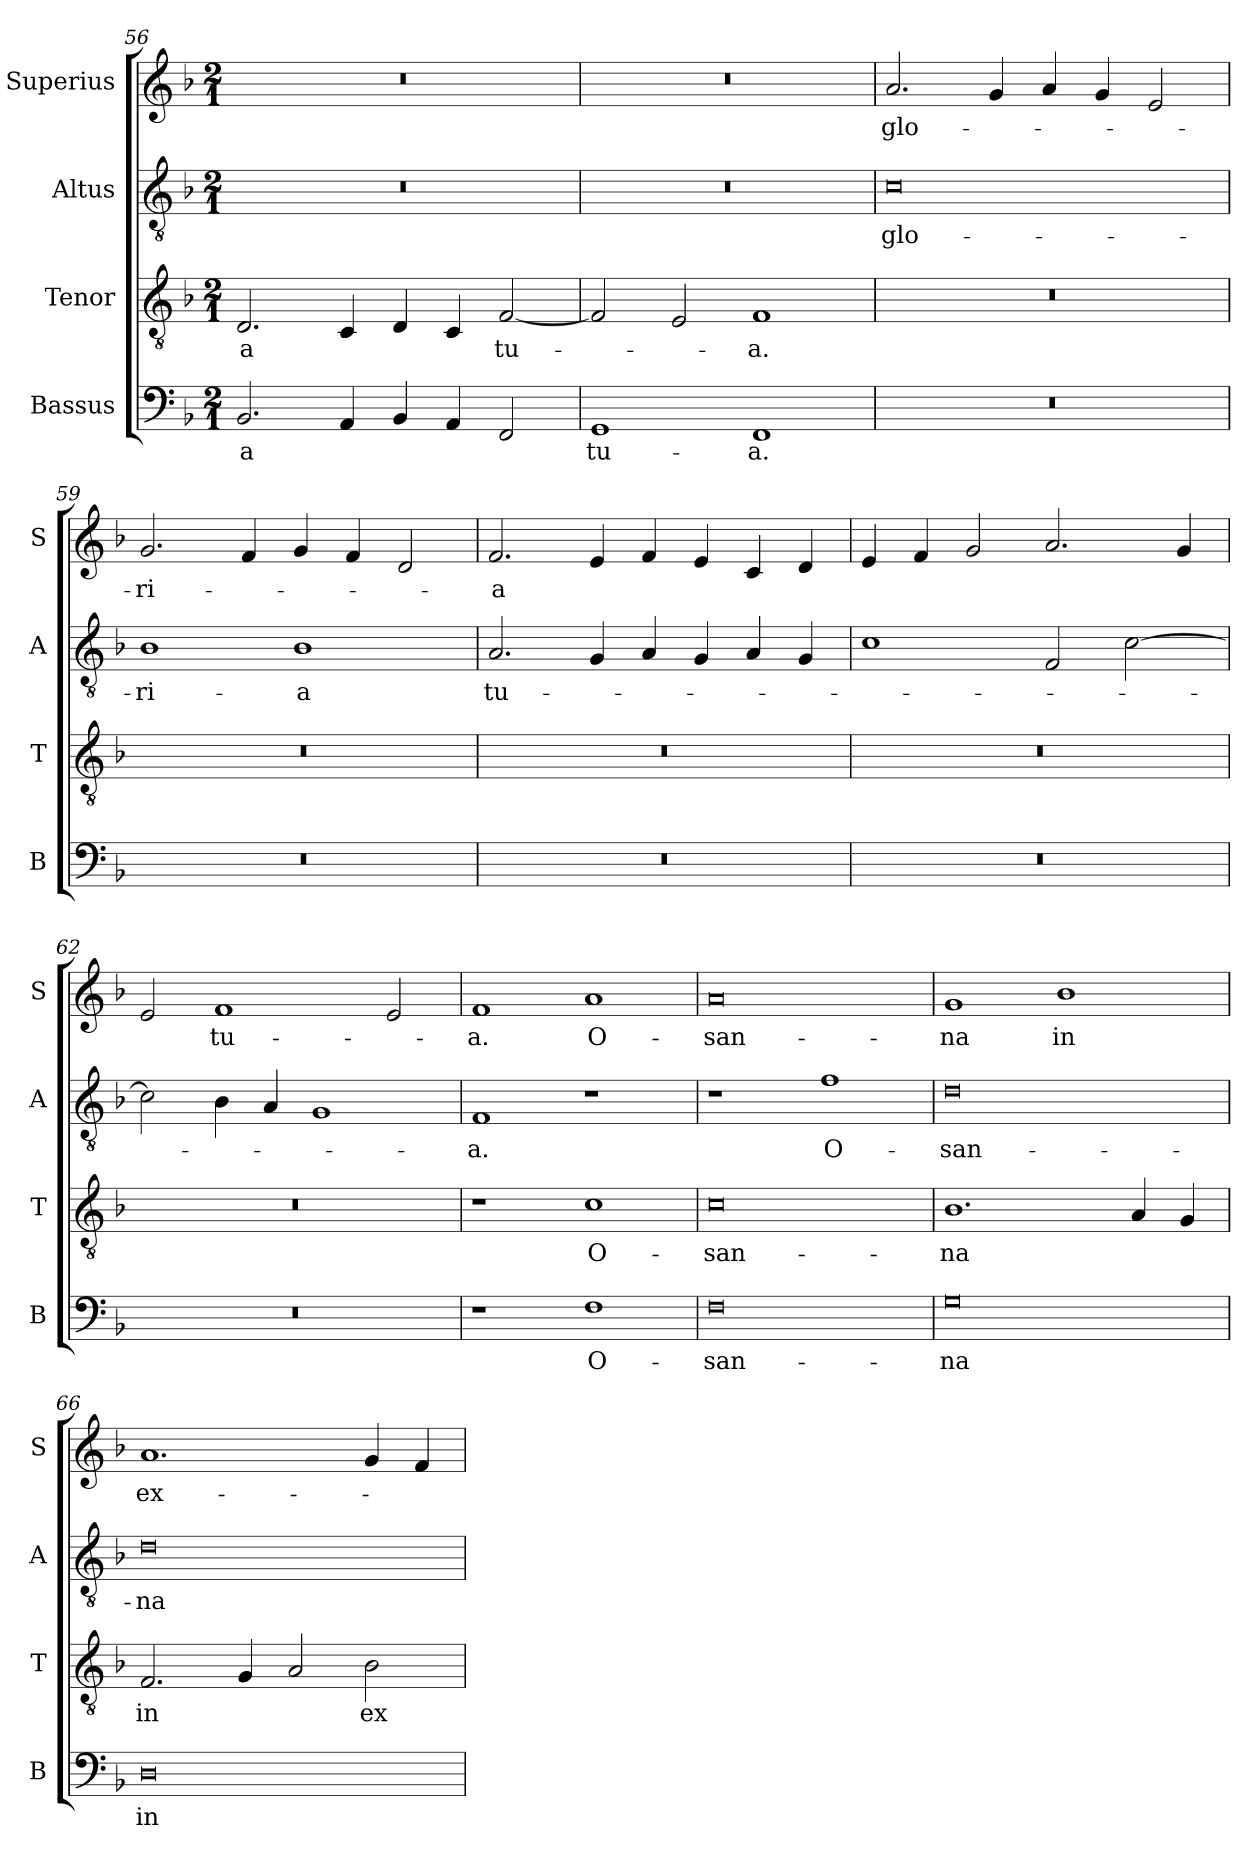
**kern	**text	**kern	**text	**kern	**text	**kern	**text
*part4	*part4	*part3	*part3	*part2	*part2	*part1	*part1
*staff4	*staff4	*staff3	*staff3	*staff2	*staff2	*staff1	*staff1
*I"Bassus	*	*I"Tenor	*	*I"Altus	*	*I"Superius	*
*I'B	*	*I'T	*	*I'A	*	*I'S	*
*clefF4	*	*clefGv2	*	*clefGv2	*	*clefG2	*
*k[b-]	*	*k[b-]	*	*k[b-]	*	*k[b-]	*
*M2/1	*	*M2/1	*	*M2/1	*	*M2/1	*
=56	=56	=56	=56	=56	=56	=56	=56
!	!LO:LY:i	!	!LO:LY:i	!	!	!	!
2.BB-	-a	2.D	-a	0r	.	0r	.
4AA	.	4C	.	.	.	.	.
4BB-	.	4D	.	.	.	.	.
4AA	.	4C	.	.	.	.	.
!	!	!	!LO:LY:i	!	!	!	!
2FF	.	[2F	tu-	.	.	.	.
=57	=57	=57	=57	=57	=57	=57	=57
!	!LO:LY:i	!	!	!	!	!	!
1GG	tu-	2F]	.	0r	.	0r	.
.	.	2E	.	.	.	.	.
!	!LO:LY:i	!	!LO:LY:i	!	!	!	!
1FF	-a.	1F	-a.	.	.	.	.
=58	=58	=58	=58	=58	=58	=58	=58
!	!	!	!	!	!LO:LY:i	!	!
0r	.	0r	.	0c	glo-	2.a	glo-
.	.	.	.	.	.	4g	.
.	.	.	.	.	.	4a	.
.	.	.	.	.	.	4g	.
.	.	.	.	.	.	2e	.
=59	=59	=59	=59	=59	=59	=59	=59
!	!	!	!	!	!LO:LY:i	!	!
0r	.	0r	.	1B-	-ri-	2.g	-ri-
.	.	.	.	.	.	4f	.
!	!	!	!	!	!LO:LY:i	!	!
.	.	.	.	1B-	-a	4g	.
.	.	.	.	.	.	4f	.
.	.	.	.	.	.	2d	.
=60	=60	=60	=60	=60	=60	=60	=60
!	!	!	!	!	!LO:LY:i	!	!
0r	.	0r	.	2.A	tu-	2.f	-a
.	.	.	.	4G	.	4e	.
.	.	.	.	4A	.	4f	.
.	.	.	.	4G	.	4e	.
.	.	.	.	4A	.	4c	.
.	.	.	.	4G	.	4d	.
=61	=61	=61	=61	=61	=61	=61	=61
0r	.	0r	.	1c	.	4e	.
.	.	.	.	.	.	4f	.
.	.	.	.	.	.	2g	.
.	.	.	.	2F	.	2.a	.
.	.	.	.	[2c	.	.	.
.	.	.	.	.	.	4g	.
=62	=62	=62	=62	=62	=62	=62	=62
0r	.	0r	.	2c]	.	2e	.
.	.	.	.	4B-	.	1f	tu-
.	.	.	.	4A	.	.	.
.	.	.	.	1G	.	.	.
.	.	.	.	.	.	2e	.
=63	=63	=63	=63	=63	=63	=63	=63
!	!	!	!	!	!LO:LY:i	!	!
1r	.	1r	.	1F	-a.	1f	-a.
!	!LO:LY:i	!	!	!	!	!	!
1F	O-	1c	O-	1r	.	1a	O-
=64	=64	=64	=64	=64	=64	=64	=64
!	!LO:LY:i	!	!	!	!	!	!
0F	-san-	0c	-san-	1r	.	0a	-san-
.	.	.	.	1f	O-	.	.
=65	=65	=65	=65	=65	=65	=65	=65
!	!LO:LY:i	!	!	!	!	!	!
0G	-na	1.B-	-na	0d	-san-	1g	-na
!	!	!	!	!	!	!	!LO:LY:i
.	.	.	.	.	.	1b-	in
.	.	4A	.	.	.	.	.
.	.	4G	.	.	.	.	.
=66	=66	=66	=66	=66	=66	=66	=66
!	!LO:LY:i	!	!LO:LY:i	!	!	!	!LO:LY:i
0D	in	2.F	in	0d	-na	1.a	ex-
.	.	4G	.	.	.	.	.
.	.	2A	.	.	.	.	.
!	!	!	!LO:LY:i	!	!	!	!
.	.	2B-	ex-	.	.	4g	.
.	.	.	.	.	.	4f	.
=	=	=	=	=	=	=	=
*-	*-	*-	*-	*-	*-	*-	*-
